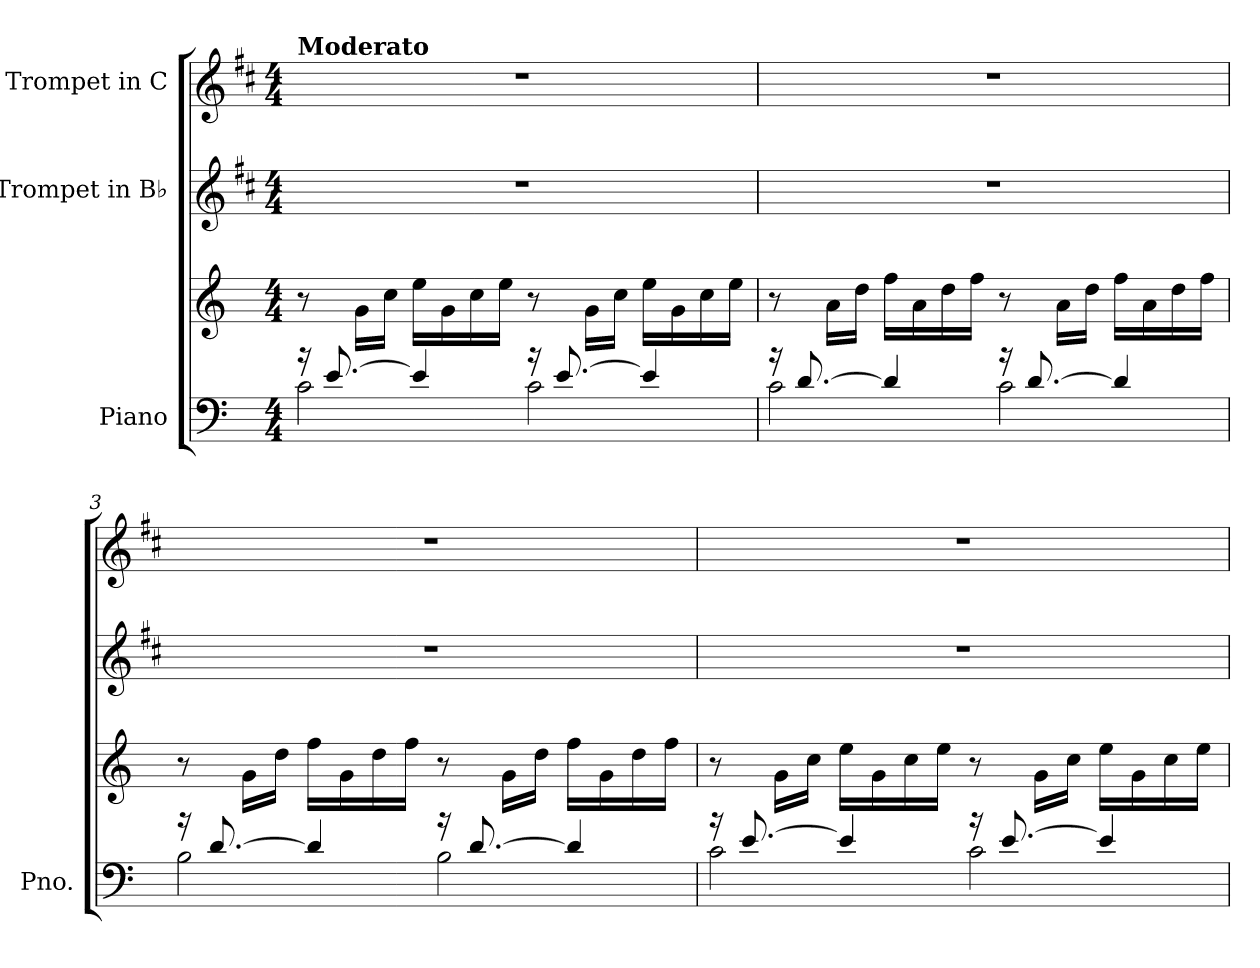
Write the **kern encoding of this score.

**kern	**kern	**kern	**kern
*part3	*part3	*part2	*part1
*staff4	*staff3	*staff2	*staff1
*I"Piano	*	*I"Trompet in B♭	*I"Trompet in C
*I'Pno.	*	*	*
*clefF4	*clefG2	*clefG2	*clefG2
*	*	*ITrd1c2	*ITrd1c2
*k[]	*k[]	*k[]	*k[]
*M4/4	*M4/4	*M4/4	*M4/4
*MM65	*MM65	*MM65	*MM65
=1	=1	=1	=1
*^	*	*	*
!	!	!	!	!LO:TX:a:B:t=Moderato
16r	2c\	8r	1r	1r
[8.e/	.	.	.	.
.	.	16g\LL	.	.
.	.	16cc\JJ	.	.
4e/]	.	16ee\LL	.	.
.	.	16g\	.	.
.	.	16cc\	.	.
.	.	16ee\JJ	.	.
16r	2c\	8r	.	.
[8.e/	.	.	.	.
.	.	16g\LL	.	.
.	.	16cc\JJ	.	.
4e/]	.	16ee\LL	.	.
.	.	16g\	.	.
.	.	16cc\	.	.
.	.	16ee\JJ	.	.
=2	=2	=2	=2	=2
16r	2c\	8r	1r	1r
[8.d/	.	.	.	.
.	.	16a\LL	.	.
.	.	16dd\JJ	.	.
4d/]	.	16ff\LL	.	.
.	.	16a\	.	.
.	.	16dd\	.	.
.	.	16ff\JJ	.	.
16r	2c\	8r	.	.
[8.d/	.	.	.	.
.	.	16a\LL	.	.
.	.	16dd\JJ	.	.
4d/]	.	16ff\LL	.	.
.	.	16a\	.	.
.	.	16dd\	.	.
.	.	16ff\JJ	.	.
=3	=3	=3	=3	=3
16r	2B\	8r	1r	1r
[8.d/	.	.	.	.
.	.	16g\LL	.	.
.	.	16dd\JJ	.	.
4d/]	.	16ff\LL	.	.
.	.	16g\	.	.
.	.	16dd\	.	.
.	.	16ff\JJ	.	.
16r	2B\	8r	.	.
[8.d/	.	.	.	.
.	.	16g\LL	.	.
.	.	16dd\JJ	.	.
4d/]	.	16ff\LL	.	.
.	.	16g\	.	.
.	.	16dd\	.	.
.	.	16ff\JJ	.	.
!!LO:LB:g=z
=4	=4	=4	=4	=4
16r	2c\	8r	1r	1r
[8.e/	.	.	.	.
.	.	16g\LL	.	.
.	.	16cc\JJ	.	.
4e/]	.	16ee\LL	.	.
.	.	16g\	.	.
.	.	16cc\	.	.
.	.	16ee\JJ	.	.
16r	2c\	8r	.	.
[8.e/	.	.	.	.
.	.	16g\LL	.	.
.	.	16cc\JJ	.	.
4e/]	.	16ee\LL	.	.
.	.	16g\	.	.
.	.	16cc\	.	.
.	.	16ee\JJ	.	.
*v	*v	*	*	*
=	=	=	=
*-	*-	*-	*-
